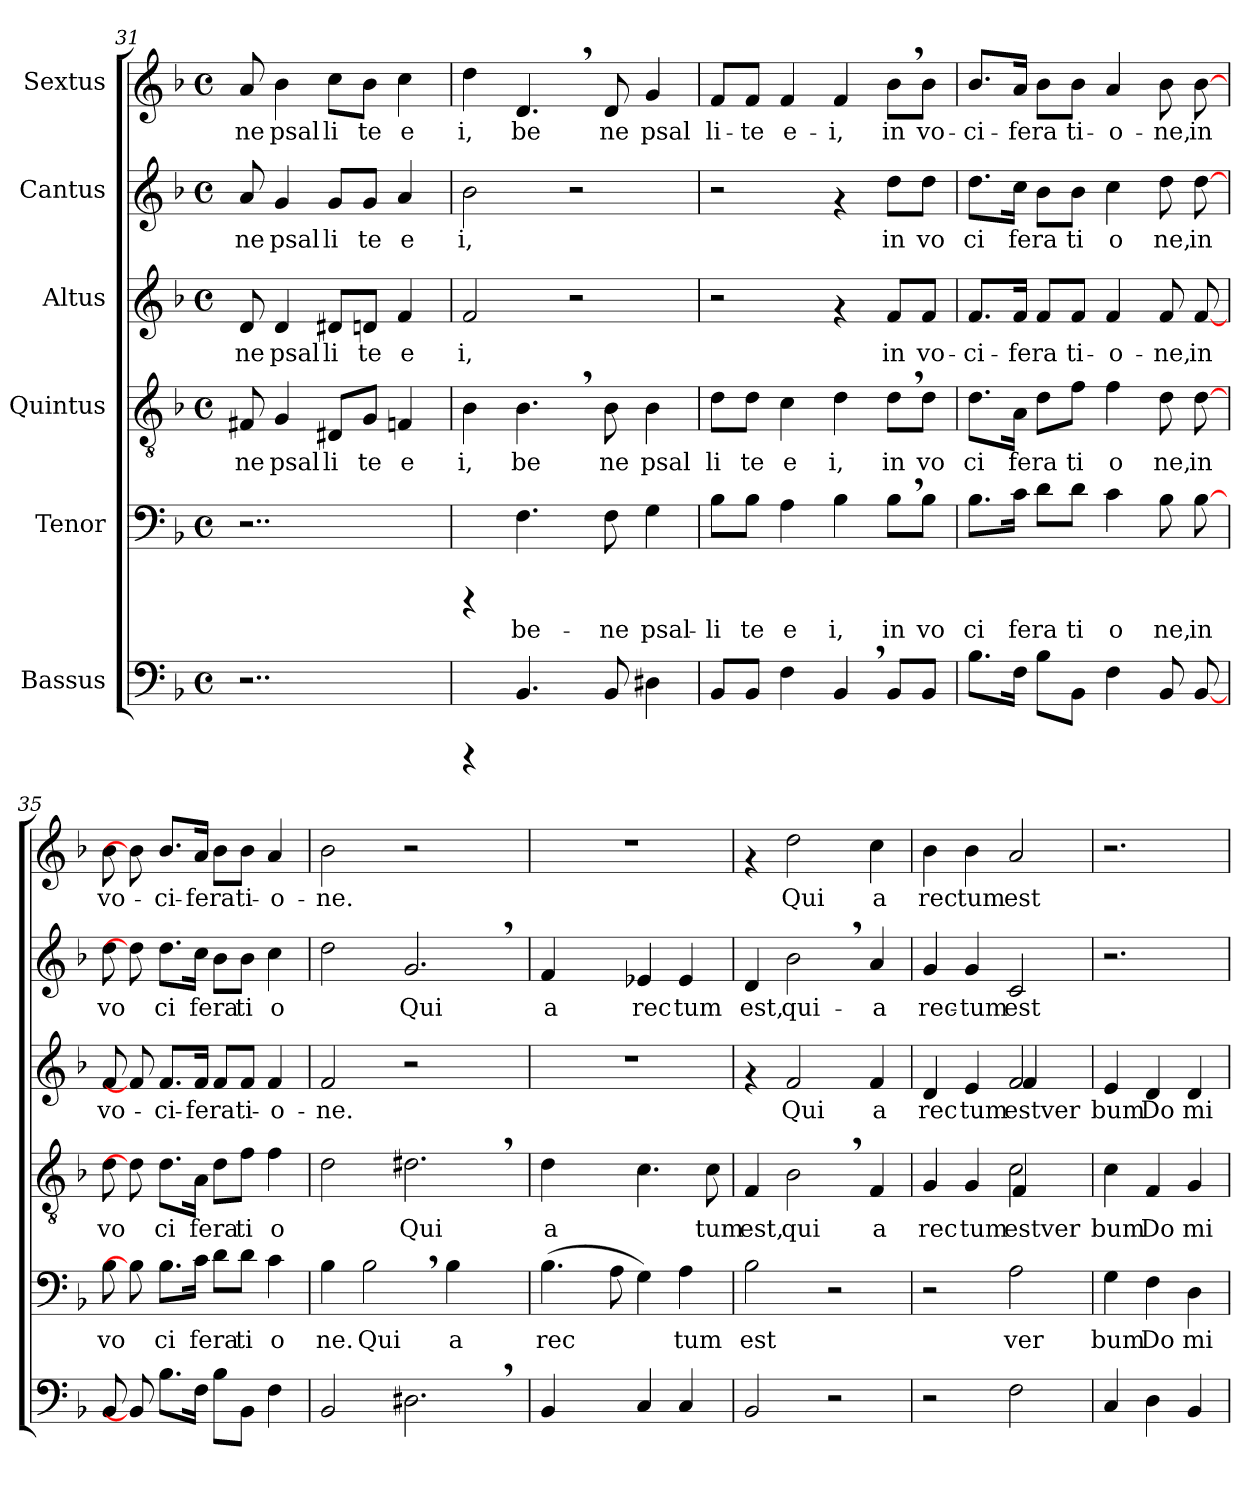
**kern	**kern	**text	**kern	**text	**kern	**text	**kern	**text	**kern	**text
*part6	*part5	*part5	*part4	*part4	*part3	*part3	*part2	*part2	*part1	*part1
*staff6	*staff5	*staff5	*staff4	*staff4	*staff3	*staff3	*staff2	*staff2	*staff1	*staff1
*I"Bassus	*I"Tenor	*	*I"Quintus	*	*I"Altus	*	*I"Cantus	*	*I"Sextus	*
*clefF4	*clefF4	*	*clefGv2	*	*clefG2	*	*clefG2	*	*clefG2	*
*ITrd4c7	*ITrd-3c-5	*	*ITrd-3c-5	*	*ITrd-3c-5	*	*	*	*	*
*k[b-e-]	*k[b-e-]	*	*k[b-e-]	*	*k[b-e-]	*	*k[b-]	*	*k[b-]	*
*B-:	*B-:	*	*B-:	*	*B-:	*	*F:	*	*F:	*
*M4/4	*M4/4	*	*M4/4	*	*M4/4	*	*M4/4	*	*M4/4	*
*met(c)	*met(c)	*	*met(c)	*	*met(c)	*	*met(c)	*	*met(c)	*
=31	=31	=31	=31	=31	=31	=31	=31	=31	=31	=31
!	!	!	!	!LO:LY:b:cj	!	!LO:LY:b:cj	!	!LO:LY:b:cj	!	!LO:LY:b:cj
2..r	2..r	.	8Bn/	ne	8g/	ne	8a/	ne	8a/	ne
!	!	!	!	!LO:LY:b:cj	!	!LO:LY:b:cj	!	!LO:LY:b:cj	!	!LO:LY:b:cj
.	.	.	4c/	psal	4g/	psal	4g/	psal	4b-\	psal
!	!	!	!	!LO:LY:b:cj	!	!LO:LY:b:cj	!	!LO:LY:b:cj	!	!LO:LY:b:cj
.	.	.	8G#X/L	li	8g#X/L	li	8g/L	li	8cc\L	li
!	!	!	!	!LO:LY:b:cj	!	!LO:LY:b:cj	!	!LO:LY:b:cj	!	!LO:LY:b:cj
.	.	.	8c/J	te	8g/J	te	8g/J	te	8b-\J	te
!	!	!	!	!LO:LY:b:cj	!	!LO:LY:b:cj	!	!LO:LY:b:cj	!	!LO:LY:b:cj
.	.	.	4B-X/	e	4b-/	e	4a/	e	4cc\	e
=32	=32	=32	=32	=32	=32	=32	=32	=32	=32	=32
!	!	!	!	!LO:LY:b:cj	!	!LO:LY:b:cj	!	!LO:LY:b:cj	!	!LO:LY:b:cj
4rCCC	4rCCC	.	4e-\	i,	2b-/	i,	2b-\	i,	4dd\	i,
!	!	!LO:LY:b:cj	!	!LO:LY:b:cj	!	!	!	!	!	!LO:LY:b:cj
4.EE-/	4.B-\	be-	4.e-,>\	be	.	.	.	.	4.d,>/	be
.	.	.	.	.	2r	.	2r	.	.	.
!	!	!LO:LY:b:cj	!	!LO:LY:b:cj	!	!	!	!	!	!LO:LY:b:cj
8EE-/	8B-\	-ne	8e-\	ne	.	.	.	.	8d/	ne
!	!	!LO:LY:b:cj	!	!LO:LY:b:cj	!	!	!	!	!	!LO:LY:b:cj
4GG#X\	4c\	psal-	4e-\	psal	.	.	.	.	4g/	psal
!!LO:PB:g=z
=33	=33	=33	=33	=33	=33	=33	=33	=33	=33	=33
!	!	!LO:LY:b:cj	!	!LO:LY:b:cj	!	!	!	!	!	!LO:LY:b:cj
8EE-/L	8e-\L	-li	8g\L	li	2r	.	2r	.	8f/L	li-
!	!	!LO:LY:b:cj	!	!LO:LY:b:cj	!	!	!	!	!	!LO:LY:b:cj
8EE-/J	8e-\J	te	8g\J	te	.	.	.	.	8f/J	-te
!	!	!LO:LY:b:cj	!	!LO:LY:b:cj	!	!	!	!	!	!LO:LY:b:cj
4BB-\	4d\	e	4f\	e	.	.	.	.	4f/	e-
!	!	!LO:LY:b:cj	!	!LO:LY:b:cj	!	!	!	!	!	!LO:LY:b:cj
4EE-,>/	4e-\	i,	4g\	i,	4rf	.	4rf	.	4f/	-i,
!	!	!LO:LY:b:cj	!	!LO:LY:b:cj	!	!LO:LY:b:cj	!	!LO:LY:b:cj	!	!LO:LY:b:cj
8EE-/L	8e-,<\L	in	8g,>\L	in	8b-/L	in	8dd\L	in	8b-,>\L	in
!	!	!LO:LY:b:cj	!	!LO:LY:b:cj	!	!LO:LY:b:cj	!	!LO:LY:b:cj	!	!LO:LY:b:cj
8EE-/J	8e-\J	vo	8g\J	vo	8b-/J	vo-	8dd\J	vo	8b-\J	vo-
=34	=34	=34	=34	=34	=34	=34	=34	=34	=34	=34
!	!	!LO:LY:b:cj	!	!LO:LY:b:cj	!	!LO:LY:b:cj	!	!LO:LY:b:cj	!	!LO:LY:b:cj
8.E-\L	8.e-\L	ci	8.g\L	ci	8.b-/L	-ci-	8.dd\L	ci	8.b-/L	-ci-
!	!	!LO:LY:b:cj	!	!LO:LY:b:cj	!	!LO:LY:b:cj	!	!LO:LY:b:cj	!	!LO:LY:b:cj
16BB-\J	16f\J	fera	16d\J	fera	16b-/J	-fera-	16cc\J	fera	16a/J	-fera-
!	!	!LO:LY:b:cj	!	!LO:LY:b:cj	!	!LO:LY:b:cj	!	!LO:LY:b:cj	!	!LO:LY:b:cj
8E-\L	8g\L	.	8g\L	.	8b-/L	--	8b-\L	.	8b-\L	--
!	!	!LO:LY:b:cj	!	!LO:LY:b:cj	!	!LO:LY:b:cj	!	!LO:LY:b:cj	!	!LO:LY:b:cj
8EE-\J	8g\J	ti	8b-\J	ti	8b-/J	-ti-	8b-\J	ti	8b-\J	-ti-
!	!	!LO:LY:b:cj	!	!LO:LY:b:cj	!	!LO:LY:b:cj	!	!LO:LY:b:cj	!	!LO:LY:b:cj
4BB-\	4f\	o	4b-\	o	4b-/	-o-	4cc\	o	4a/	-o-
!	!	!LO:LY:b:cj	!	!LO:LY:b:cj	!	!LO:LY:b:cj	!	!LO:LY:b:cj	!	!LO:LY:b:cj
8EE-/	8e-\	ne,	8g\	ne,	8b-/	-ne,	8dd\	ne,	8b-\	-ne,
!	!	!LO:LY:b:cj	!	!LO:LY:b:cj	!	!LO:LY:b:cj	!	!LO:LY:b:cj	!	!LO:LY:b:cj
[8EE-/	[8e-\	in	[8g\	in	[8b-/	in	[8dd\	in	[8b-\	in
=35	=35	=35	=35	=35	=35	=35	=35	=35	=35	=35
!	!	!LO:LY:b:cj	!	!LO:LY:b:cj	!	!LO:LY:b:cj	!	!LO:LY:b:cj	!	!LO:LY:b:cj
8EE-/	8e-\	vo	8g\	vo	8b-/	vo-	8dd\	vo	8b-\	vo-
8EE-/]	8e-\]	.	8g\]	.	8b-/]	.	8dd\]	.	8b-\]	.
!	!	!LO:LY:b:cj	!	!LO:LY:b:cj	!	!LO:LY:b:cj	!	!LO:LY:b:cj	!	!LO:LY:b:cj
8.E-\L	8.e-\L	ci	8.g\L	ci	8.b-/L	-ci-	8.dd\L	ci	8.b-/L	-ci-
!	!	!LO:LY:b:cj	!	!LO:LY:b:cj	!	!LO:LY:b:cj	!	!LO:LY:b:cj	!	!LO:LY:b:cj
16BB-\J	16f\J	fera	16d\J	fera	16b-/J	-fera-	16cc\J	fera	16a/J	-fera-
!	!	!LO:LY:b:cj	!	!LO:LY:b:cj	!	!LO:LY:b:cj	!	!LO:LY:b:cj	!	!LO:LY:b:cj
8E-\L	8g\L	.	8g\L	.	8b-/L	--	8b-\L	.	8b-\L	--
!	!	!LO:LY:b:cj	!	!LO:LY:b:cj	!	!LO:LY:b:cj	!	!LO:LY:b:cj	!	!LO:LY:b:cj
8EE-\J	8g\J	ti	8b-\J	ti	8b-/J	-ti-	8b-\J	ti	8b-\J	-ti-
!	!	!LO:LY:b:cj	!	!LO:LY:b:cj	!	!LO:LY:b:cj	!	!LO:LY:b:cj	!	!LO:LY:b:cj
4BB-\	4f\	o	4b-\	o	4b-/	-o-	4cc\	o	4a/	-o-
=36	=36	=36	=36	=36	=36	=36	=36	=36	=36	=36
!	!	!LO:LY:b:cj	!	!	!	!LO:LY:b:cj	!	!	!	!LO:LY:b:cj
2EE-/	4e-\	ne.	2g\	.	2b-/	-ne.	2dd\	.	2b-\	-ne.
!	!	!LO:LY:b:cj	!	!	!	!	!	!	!	!
.	2e-,<\	Qui	.	.	.	.	.	.	.	.
!	!	!	!	!LO:LY:b:cj	!	!	!	!LO:LY:b:cj	!	!
2.GG#X,>\	.	.	2.g#X,>\	Qui	2r	.	2.g,>/	Qui	2r	.
!	!	!LO:LY:b:cj	!	!	!	!	!	!	!	!
.	4e-\	a	.	.	.	.	.	.	.	.
.	4ryy	.	.	.	4ryy	.	.	.	4ryy	.
=37	=37	=37	=37	=37	=37	=37	=37	=37	=37	=37
!	!	!LO:LY:b:cj	!	!LO:LY:b:cj	!	!	!	!LO:LY:b:cj	!	!
4EE-/	(>4.e-\	rec	4g\	a	1r	.	4f/	a	1r	.
4ryy	.	.	4ryy	.	.	.	4ryy	.	.	.
!	!	!LO:LY:b:cj	!	!	!	!	!	!	!	!
.	8d\	.	.	.	.	.	.	.	.	.
!	!	!LO:LY:b:cj	!	!	!	!	!	!LO:LY:b:cj	!	!
4FF/	4c\)	.	4.f\	.	.	.	4e-X/	rec	.	.
!	!	!LO:LY:b:cj	!	!	!	!	!	!LO:LY:b:cj	!	!
4FF/	4d\	tum	.	.	.	.	4e-/	tum	.	.
!	!	!	!	!LO:LY:b:cj	!	!	!	!	!	!
.	.	.	8f\	tum	.	.	.	.	.	.
!!LO:PB:g=z
=38	=38	=38	=38	=38	=38	=38	=38	=38	=38	=38
!	!	!LO:LY:b:cj	!	!LO:LY:b:cj	!	!	!	!LO:LY:b:cj	!	!
2EE-/	2e-\	est	4B-/	est,	4rf	.	4d/	est,	4rf	.
!	!	!	!	!LO:LY:b:cj	!	!LO:LY:b:cj	!	!LO:LY:b:cj	!	!LO:LY:a:cj
.	.	.	2e-,>\	qui	2b-/	Qui	2b-,>\	qui-	2dd\	Qui
2r	2r	.	.	.	.	.	.	.	.	.
!	!	!	!	!LO:LY:b:cj	!	!LO:LY:b:cj	!	!LO:LY:b:cj	!	!LO:LY:a:cj
.	.	.	4B-/	a	4b-/	a	4a/	-a	4cc\	a
=39	=39	=39	=39	=39	=39	=39	=39	=39	=39	=39
!	!	!	!	!LO:LY:b:cj	!	!LO:LY:b:cj	!	!LO:LY:b:cj	!	!LO:LY:a:cj
*	*	*	*^	*	*^	*	*	*	*	*
2r	2r	.	4c/	2ryy	rec	4g/	2ryy	rec	4g/	rec-	4b-\	rec
!	!	!	!	!	!LO:LY:b:cj	!	!	!LO:LY:b:cj	!	!LO:LY:b:cj	!	!LO:LY:a:cj
.	.	.	4c/	.	tum	4a/	.	tum	4g/	-tum	4b-\	tum
!	!	!LO:LY:b:cj	!	!	!LO:LY:b:cj	!	!	!LO:LY:b:cj	!	!LO:LY:b:cj	!	!LO:LY:a:cj
2BB-\	2d\	ver	2f\	4B-/	estver	2b-/	4b-/	estver	2c/	est	2a/	est
.	.	.	.	4ryy	.	.	4ryy	.	.	.	.	.
=40	=40	=40	=40	=40	=40	=40	=40	=40	=40	=40	=40	=40
!	!	!LO:LY:b:cj	!	!	!LO:LY:b:cj	!	!	!LO:LY:b:cj	!	!	!	!
*	*	*	*v	*v	*	*	*	*	*	*	*	*
*	*	*	*	*	*v	*v	*	*	*	*	*
4FF/	4c\	bum	4f\	bum	4a/	bum	2.r	.	2.r	.
!	!	!LO:LY:b:cj	!	!LO:LY:b:cj	!	!LO:LY:b:cj	!	!	!	!
4GG\	4B-\	Do	4B-/	Do	4g/	Do	.	.	.	.
!	!	!LO:LY:b:cj	!	!LO:LY:b:cj	!	!LO:LY:b:cj	!	!	!	!
4EE-/	4G\	mi	4c/	mi	4g/	mi	.	.	.	.
=	=	=	=	=	=	=	=	=	=	=
*-	*-	*-	*-	*-	*-	*-	*-	*-	*-	*-
